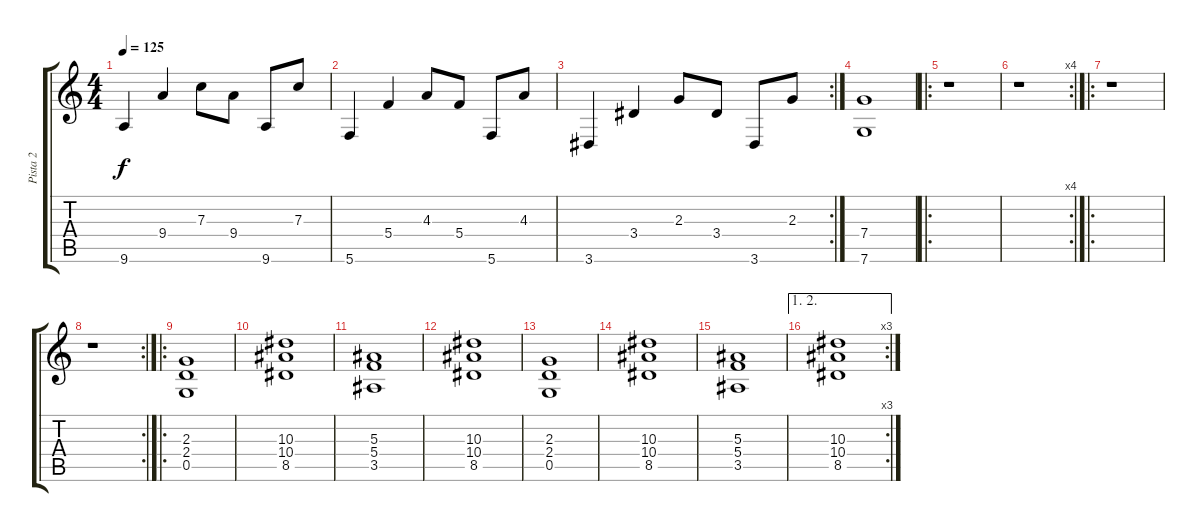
\track ("Pista 2" "Pista 2") {instrument electricguitarmuted}
\staff {score tabs}
\tuning (D4 A3 F3 C3 G2 C2) {hide}
\ts (4 4)
\tempo 125
\clef g2
\ks c
9.6.4{dy f} 9.4.4 7.3.8 9.4.8 9.6.8 7.3.8 |
5.6.4 5.4.4 4.3.8 5.4.8 5.6.8 4.3.8 |
\rc 2
3.6.4 3.4.4 2.3.8 3.4.8 3.6.8 2.3.8 |
(7.4 7.6).1 |
\ro
r.1 |
\rc 4
r.1 |
\ro
r.1 |
\rc 2
r.1 |
\ro
(2.3 2.4 0.5).1{volume 10 instrument distortionguitar} |
(10.3 10.4 8.5).1 |
(5.3 5.4 3.5).1 |
(10.3 10.4 8.5).1 |
(2.3 2.4 0.5).1 |
(10.3 10.4 8.5).1 |
(5.3 5.4 3.5).1 |
\ae (1 2)
\rc 3
(10.3 10.4 8.5).1
